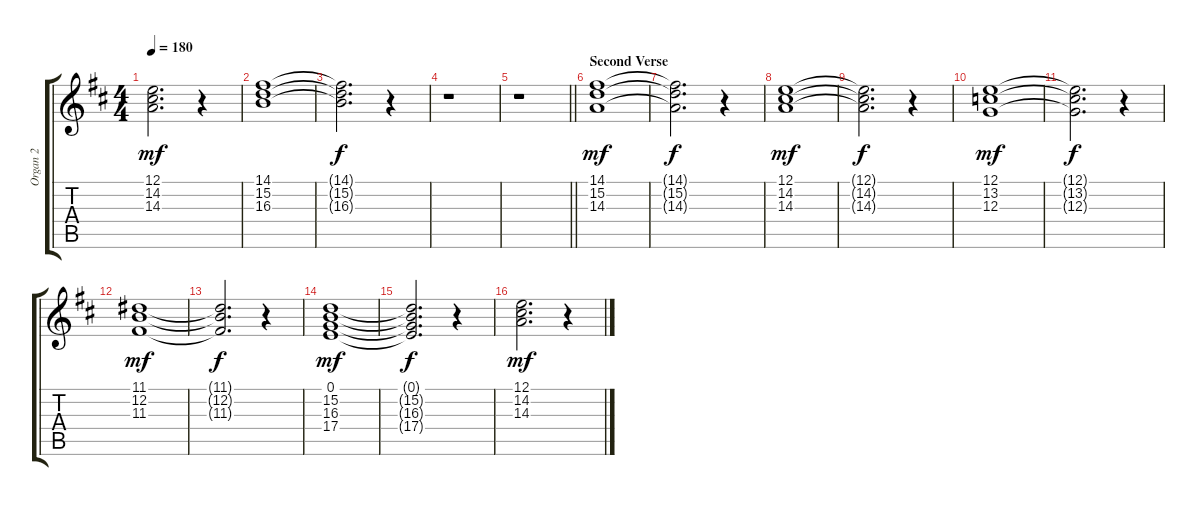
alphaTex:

\track ("Organ 2" "Organ 2") {instrument rockorgan}
\staff {score tabs}
\tuning (E4 B3 G3 D3 A2 E2) {hide}
\ts (4 4)
\tempo 180
\clef g2
\ks bminor
(12.1 14.2 14.3).2{d dy mf} r.4 |
(14.1 15.2 16.3).1 |
(14.1{t} 15.2{t} 16.3{t}).2{d dy f} r.4 |
r.1 |
\barLineRight lightlight
r.1 |
\section ("" "Second Verse")
(14.1 15.2 14.3).1{dy mf} |
(14.1{t} 15.2{t} 14.3{t}).2{d dy f} r.4 |
(12.1 14.2 14.3).1{dy mf} |
(12.1{t} 14.2{t} 14.3{t}).2{d dy f} r.4 |
(12.1 13.2 12.3).1{dy mf} |
(12.1{t} 13.2{t} 12.3{t}).2{d dy f} r.4 |
(11.1 12.2 11.3).1{dy mf} |
(11.1{t} 12.2{t} 11.3{t}).2{d dy f} r.4 |
(0.1 15.2 16.3 17.4).1{dy mf} |
(0.1{t} 15.2{t} 16.3{t} 17.4{t}).2{d dy f} r.4 |
(12.1 14.2 14.3).2{d dy mf} r.4
